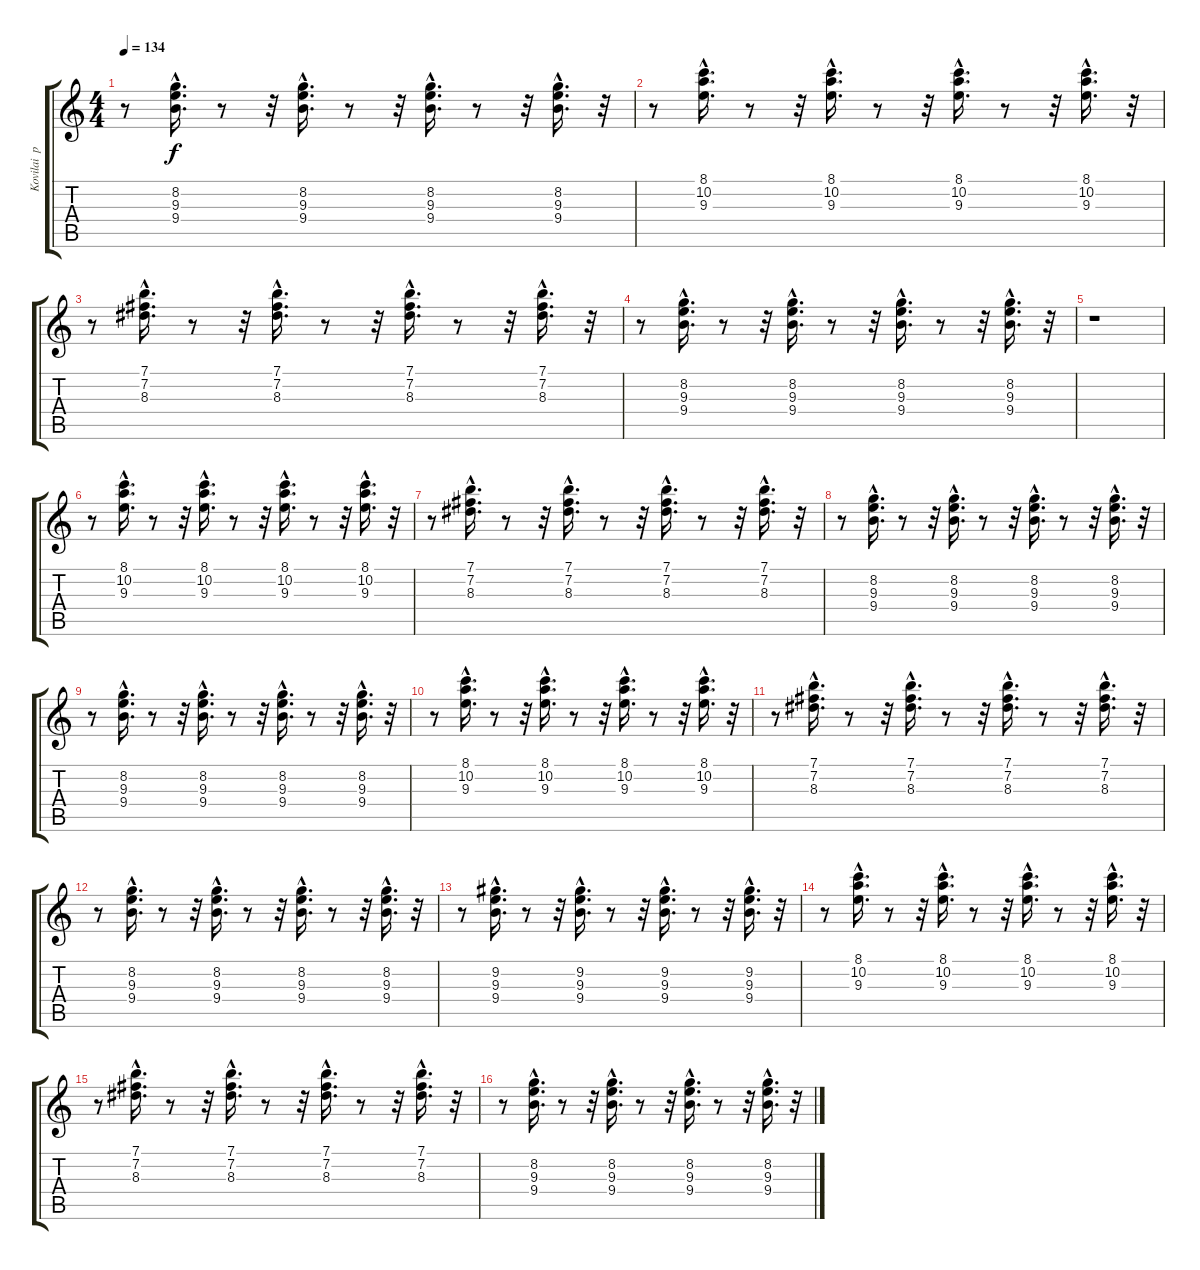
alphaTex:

\track ("Kovilai  po tihonechky:" "Kovilai  p") {instrument acousticguitarsteel}
\staff {score tabs}
\tuning (E4 B3 G3 D3 A2 E2) {hide}
\ts (4 4)
\tempo 134
\clef g2
\ks c
r.8{dy f} (8.2{hac} 9.3{hac} 9.4{hac}).16{d} r.8 r.32 (8.2{hac} 9.3{hac} 9.4{hac}).16{d} r.8 r.32 (8.2{hac} 9.3{hac} 9.4{hac}).16{d} r.8 r.32 (8.2{hac} 9.3{hac} 9.4{hac}).16{d} r.32 |
r.8 (8.1{hac} 10.2{hac} 9.3{hac}).16{d} r.8 r.32 (8.1{hac} 10.2{hac} 9.3{hac}).16{d} r.8 r.32 (8.1{hac} 10.2{hac} 9.3{hac}).16{d} r.8 r.32 (8.1{hac} 10.2{hac} 9.3{hac}).16{d} r.32 |
r.8 (7.1{hac} 7.2{hac} 8.3{hac}).16{d} r.8 r.32 (7.1{hac} 7.2{hac} 8.3{hac}).16{d} r.8 r.32 (7.1{hac} 7.2{hac} 8.3{hac}).16{d} r.8 r.32 (7.1{hac} 7.2{hac} 8.3{hac}).16{d} r.32 |
r.8 (8.2{hac} 9.3{hac} 9.4{hac}).16{d} r.8 r.32 (8.2{hac} 9.3{hac} 9.4{hac}).16{d} r.8 r.32 (8.2{hac} 9.3{hac} 9.4{hac}).16{d} r.8 r.32 (8.2{hac} 9.3{hac} 9.4{hac}).16{d} r.32 |
r.1 |
r.8 (8.1{hac} 10.2{hac} 9.3{hac}).16{d} r.8 r.32 (8.1{hac} 10.2{hac} 9.3{hac}).16{d} r.8 r.32 (8.1{hac} 10.2{hac} 9.3{hac}).16{d} r.8 r.32 (8.1{hac} 10.2{hac} 9.3{hac}).16{d} r.32 |
r.8 (7.1{hac} 7.2{hac} 8.3{hac}).16{d} r.8 r.32 (7.1{hac} 7.2{hac} 8.3{hac}).16{d} r.8 r.32 (7.1{hac} 7.2{hac} 8.3{hac}).16{d} r.8 r.32 (7.1{hac} 7.2{hac} 8.3{hac}).16{d} r.32 |
r.8 (8.2{hac} 9.3{hac} 9.4{hac}).16{d} r.8 r.32 (8.2{hac} 9.3{hac} 9.4{hac}).16{d} r.8 r.32 (8.2{hac} 9.3{hac} 9.4{hac}).16{d} r.8 r.32 (8.2{hac} 9.3{hac} 9.4{hac}).16{d} r.32 |
r.8 (8.2{hac} 9.3{hac} 9.4{hac}).16{d} r.8 r.32 (8.2{hac} 9.3{hac} 9.4{hac}).16{d} r.8 r.32 (8.2{hac} 9.3{hac} 9.4{hac}).16{d} r.8 r.32 (8.2{hac} 9.3{hac} 9.4{hac}).16{d} r.32 |
r.8 (8.1{hac} 10.2{hac} 9.3{hac}).16{d} r.8 r.32 (8.1{hac} 10.2{hac} 9.3{hac}).16{d} r.8 r.32 (8.1{hac} 10.2{hac} 9.3{hac}).16{d} r.8 r.32 (8.1{hac} 10.2{hac} 9.3{hac}).16{d} r.32 |
r.8 (7.1{hac} 7.2{hac} 8.3{hac}).16{d} r.8 r.32 (7.1{hac} 7.2{hac} 8.3{hac}).16{d} r.8 r.32 (7.1{hac} 7.2{hac} 8.3{hac}).16{d} r.8 r.32 (7.1{hac} 7.2{hac} 8.3{hac}).16{d} r.32 |
r.8 (8.2{hac} 9.3{hac} 9.4{hac}).16{d} r.8 r.32 (8.2{hac} 9.3{hac} 9.4{hac}).16{d} r.8 r.32 (8.2{hac} 9.3{hac} 9.4{hac}).16{d} r.8 r.32 (8.2{hac} 9.3{hac} 9.4{hac}).16{d} r.32 |
r.8 (9.2{hac} 9.3{hac} 9.4{hac}).16{d} r.8 r.32 (9.2{hac} 9.3{hac} 9.4{hac}).16{d} r.8 r.32 (9.2{hac} 9.3{hac} 9.4{hac}).16{d} r.8 r.32 (9.2{hac} 9.3{hac} 9.4{hac}).16{d} r.32 |
r.8 (8.1{hac} 10.2{hac} 9.3{hac}).16{d} r.8 r.32 (8.1{hac} 10.2{hac} 9.3{hac}).16{d} r.8 r.32 (8.1{hac} 10.2{hac} 9.3{hac}).16{d} r.8 r.32 (8.1{hac} 10.2{hac} 9.3{hac}).16{d} r.32 |
r.8 (7.1{hac} 7.2{hac} 8.3{hac}).16{d} r.8 r.32 (7.1{hac} 7.2{hac} 8.3{hac}).16{d} r.8 r.32 (7.1{hac} 7.2{hac} 8.3{hac}).16{d} r.8 r.32 (7.1{hac} 7.2{hac} 8.3{hac}).16{d} r.32 |
r.8 (8.2{hac} 9.3{hac} 9.4{hac}).16{d} r.8 r.32 (8.2{hac} 9.3{hac} 9.4{hac}).16{d} r.8 r.32 (8.2{hac} 9.3{hac} 9.4{hac}).16{d} r.8 r.32 (8.2{hac} 9.3{hac} 9.4{hac}).16{d} r.32
